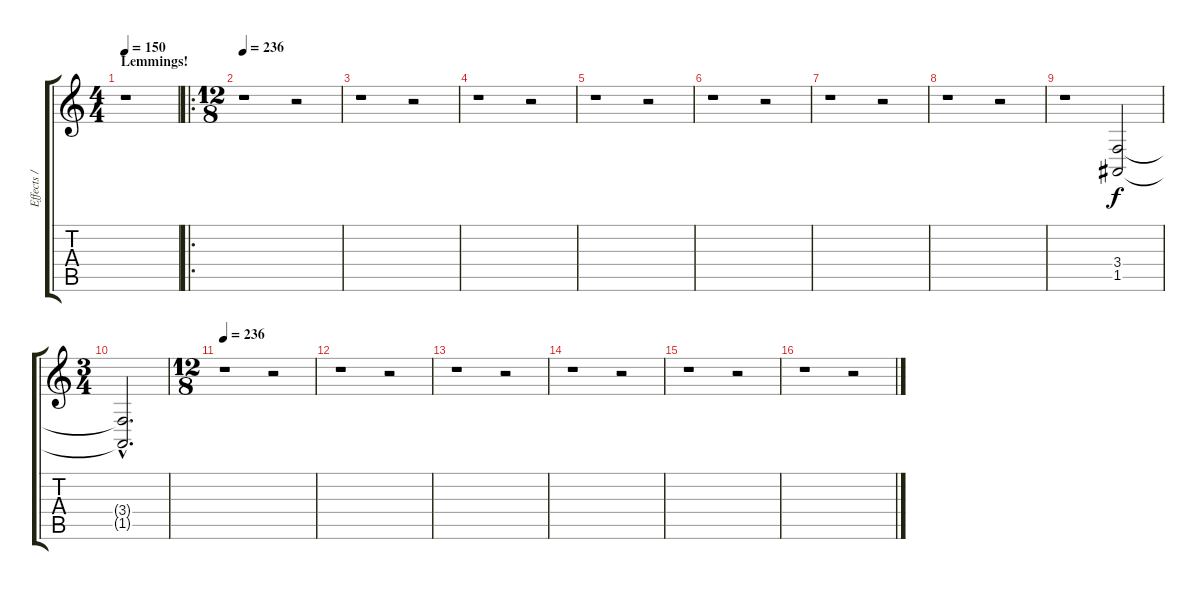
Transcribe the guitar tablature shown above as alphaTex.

\track ("Effects / Guitar 4" "Effects / ") {instrument reversecymbal}
\staff {score tabs}
\tuning (E4 B3 G3 D3 A2 E2) {hide}
\ts (4 4)
\section ("" "Lemmings!")
\tempo 150
\clef g2
\ks c
r.1{dy f instrument reversecymbal} |
\ro
\ts (12 8)
\tempo 236
r.1 r.2 |
r.1 r.2 |
r.1 r.2 |
r.1 r.2 |
r.1 r.2 |
r.1 r.2 |
r.1 r.2 |
r.1 (3.4 1.5).2 |
\ts (3 4)
(3.4{hac t} 1.5{hac t}).2{d} |
\ts (12 8)
\tempo 236
r.1 r.2 |
r.1 r.2 |
r.1 r.2 |
r.1 r.2 |
r.1 r.2 |
r.1 r.2
